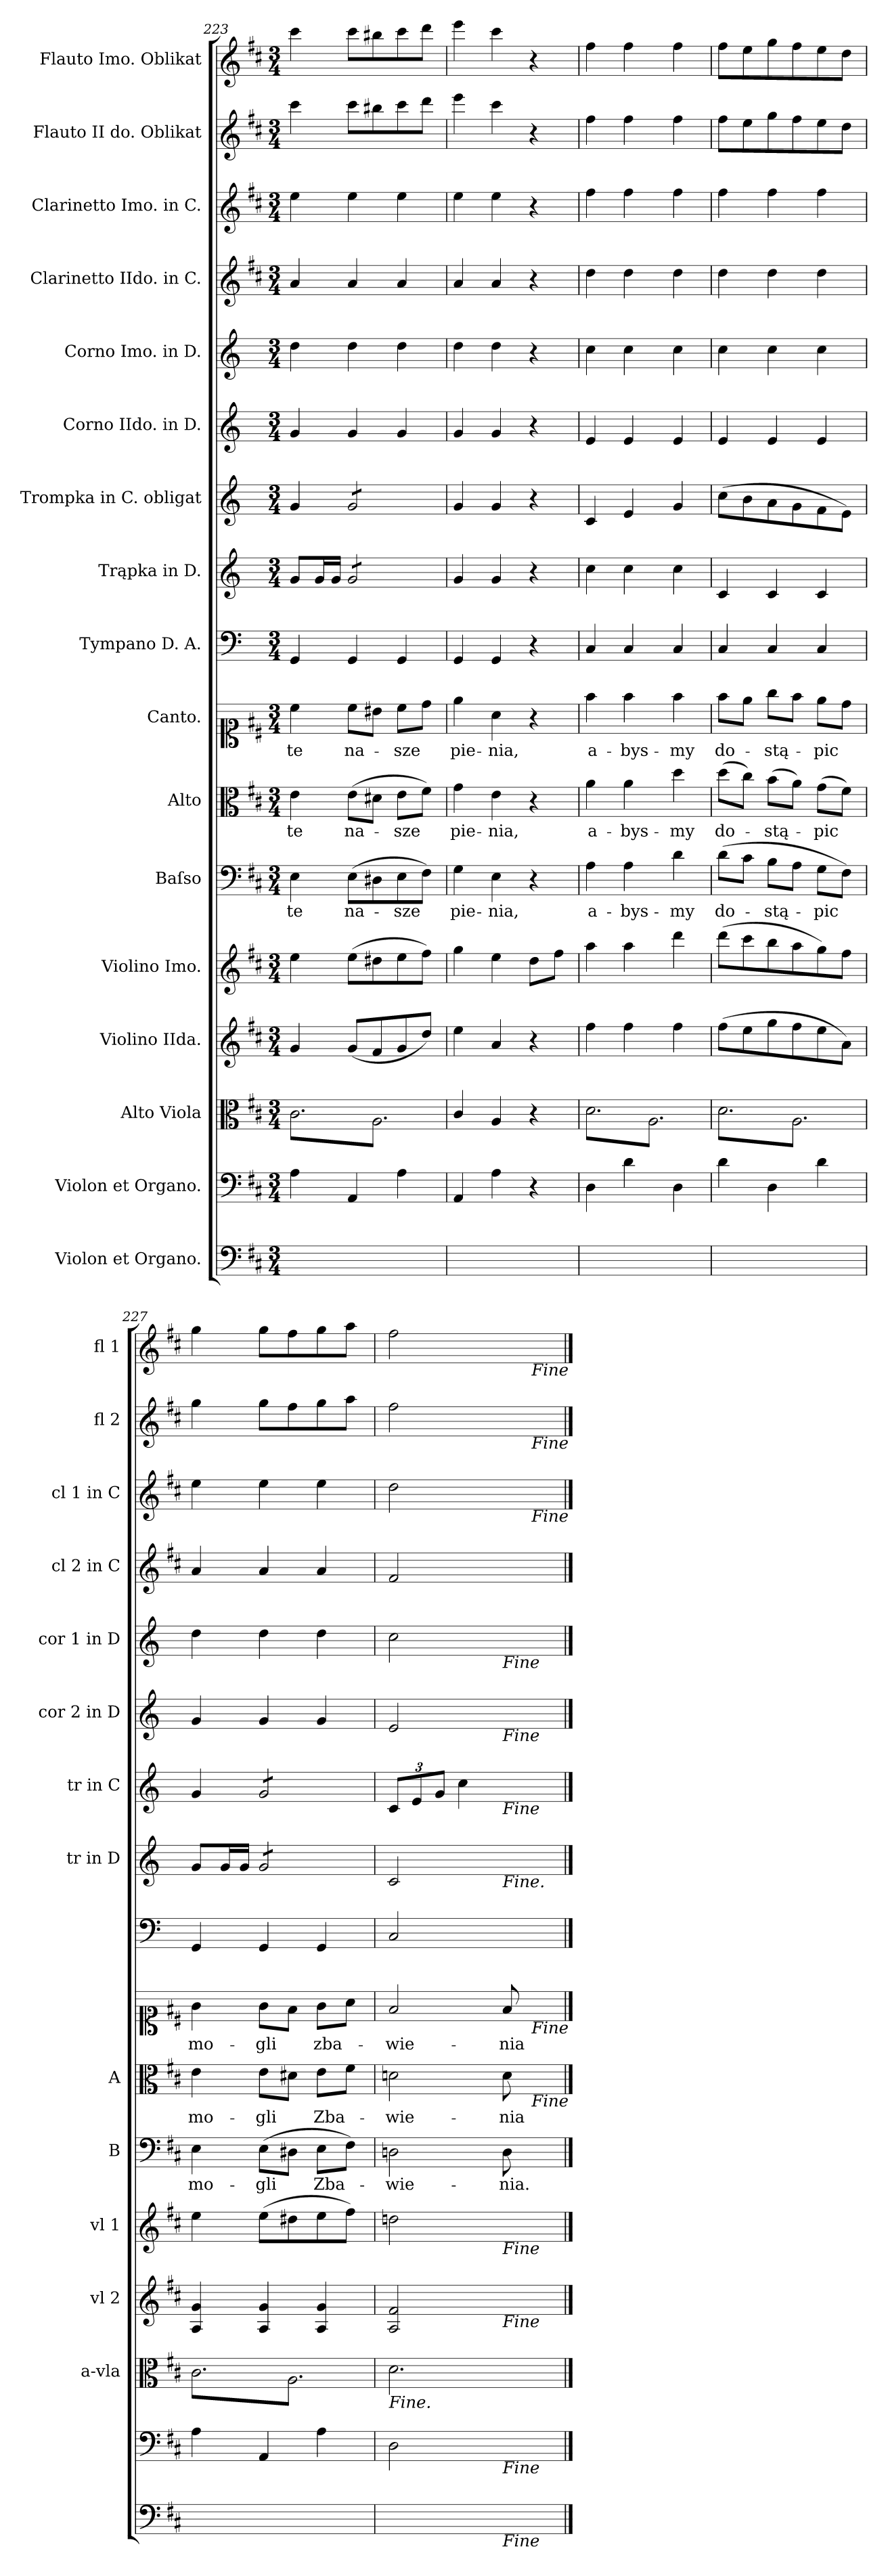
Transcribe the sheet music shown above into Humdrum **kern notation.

**kern	**kern	**dynam	**kern	**kern	**kern	**kern	**text	**kern	**text	**kern	**text	**kern	**dynam	**kern	**kern	**kern	**kern	**kern	**kern	**kern	**kern
*part17	*part16	*part16	*part15	*part14	*part13	*part12	*part12	*part11	*part11	*part10	*part10	*part9	*part9	*part8	*part7	*part6	*part5	*part4	*part3	*part2	*part1
*staff17	*staff16	*staff16	*staff15	*staff14	*staff13	*staff12	*staff12	*staff11	*staff11	*staff10	*staff10	*staff9	*staff9	*staff8	*staff7	*staff6	*staff5	*staff4	*staff3	*staff2	*staff1
*I"Violon et Organo.	*I"Violon et Organo.	*	*I"Alto Viola	*I"Violino IIda.	*I"Violino Imo.	*I"Baſso	*	*I"Alto	*	*I"Canto.	*	*I"Tympano D. A.	*	*I"Trąpka in D.	*I"Trompka in C. obligat	*I"Corno IIdo. in D.	*I"Corno Imo. in D.	*I"Clarinetto IIdo. in C.	*I"Clarinetto Imo. in C.	*I"Flauto II do. Oblikat	*I"Flauto Imo. Oblikat
*	*	*	*I'a-vla	*I'vl 2	*I'vl 1	*I'B	*	*I'A	*	*	*	*	*	*I'tr in D	*I'tr in C	*I'cor 2 in D	*I'cor 1 in D	*I'cl 2 in C	*I'cl 1 in C	*I'fl 2	*I'fl 1
*clefF4	*clefF4	*	*clefC3	*clefG2	*clefG2	*clefF4	*	*clefC3	*	*clefC1	*	*clefF4	*	*clefG2	*clefG2	*clefG2	*clefG2	*clefG2	*clefG2	*clefG2	*clefG2
*	*	*	*	*	*	*	*	*	*	*	*	*ITrd-1c-2	*	*ITrd-1c-2	*ITrd-1c-2	*ITrd6c10	*ITrd6c10	*	*	*	*
*k[f#c#]	*k[f#c#]	*	*k[f#c#]	*k[f#c#]	*k[f#c#]	*k[f#c#]	*	*k[f#c#]	*	*k[f#c#]	*	*k[f#c#]	*	*k[f#c#]	*k[f#c#]	*k[f#c#]	*k[f#c#]	*k[f#c#]	*k[f#c#]	*k[f#c#]	*k[f#c#]
*M3/4	*M3/4	*	*M3/4	*M3/4	*M3/4	*M3/4	*	*M3/4	*	*M3/4	*	*M3/4	*	*M3/4	*M3/4	*M3/4	*M3/4	*M3/4	*M3/4	*M3/4	*M3/4
=223	=223	=223	=223	=223	=223	=223	=223	=223	=223	=223	=223	=223	=223	=223	=223	=223	=223	=223	=223	=223	=223
*	*	*	*tremolo	*	*	*	*	*	*	*	*	*	*	*	*	*	*	*	*	*	*
4A\yy	4A\	.	(8c#\L	4g/	4ee\	4E\	te	4e\	te	4cc#\	te	4AA/	.	8a/L	4a/	4A/	4e\	4a/	4ee\	4ccc#\	4ccc#\
.	.	.	8A\)	.	.	.	.	.	.	.	.	.	.	16a/L	.	.	.	.	.	.	.
.	.	.	.	.	.	.	.	.	.	.	.	.	.	16a/JJ	.	.	.	.	.	.	.
*	*	*	*	*	*	*	*	*	*	*	*	*	*	*tremolo	*	*	*	*	*	*	*
*	*	*	*	*	*	*	*	*	*	*	*	*	*	*	*tremolo	*	*	*	*	*	*
4AA/yy	4AA/	.	8c#\	(8g/L	(8ee\L	(8E\L	na-	(8e\L	na-	8cc#\L	na-	4AA/	.	8a/L	8a/L	4A/	4e\	4a/	4ee\	8ccc#\L	8ccc#\L
.	.	.	8A\)	8f#/	8dd#X\	8D#X\	.	8d#X\J	.	8b#X\J	.	.	.	8a/	8a/	.	.	.	.	8bb#X\	8bb#X\
4A\yy	4A\	.	8c#\	8g/	8ee\	8E\	-sze	8e\L	-sze	8cc#\L	-sze	4AA/	.	8a/	8a/	4A/	4e\	4a/	4ee\	8ccc#\	8ccc#\
.	.	.	8A\)J	8dd/J)	8ff#\J)	8F#\J)	.	8f#\J)	.	8dd\J	.	.	.	8a/J	8a/J	.	.	.	.	8ddd\J	8ddd\J
*	*	*	*	*	*	*	*	*	*	*	*	*	*	*	*Xtremolo	*	*	*	*	*	*
*	*	*	*	*	*	*	*	*	*	*	*	*	*	*Xtremolo	*	*	*	*	*	*	*
*	*	*	*Xtremolo	*	*	*	*	*	*	*	*	*	*	*	*	*	*	*	*	*	*
=224	=224	=224	=224	=224	=224	=224	=224	=224	=224	=224	=224	=224	=224	=224	=224	=224	=224	=224	=224	=224	=224
4AA/yy	4AA/	.	4c#/	4ee\	4gg\	4G\	pie-	4g\	pie-	4ee\	pie-	4AA/	.	4a/	4a/	4A/	4e\	4a/	4ee\	4eee\	4eee\
.	.	.	.	.	.	.	.	.	.	.	.	.	.	.	.	.	.	.	.	.	.
4A\yy	4A\	.	4A/	4a/	4ee\	4E\	-nia,	4e\	-nia,	4a\	-nia,	4AA/	.	4a/	4a/	4A/	4e\	4a/	4ee\	4ccc#\	4ccc#\
4ryy	4r	.	4r	4r	8dd\L	4r	.	4r	.	4r	.	4r	.	4r	4r	4r	4r	4r	4r	4r	4r
.	.	.	.	.	8ff#\J	.	.	.	.	.	.	.	.	.	.	.	.	.	.	.	.
=225	=225	=225	=225	=225	=225	=225	=225	=225	=225	=225	=225	=225	=225	=225	=225	=225	=225	=225	=225	=225	=225
*	*	*	*tremolo	*	*	*	*	*	*	*	*	*	*	*	*	*	*	*	*	*	*
4D\yy	4D\	.	(8d\L	4ff#\	4aa\	4A\	a-	4a\	a-	4ff#\	a-	4D/	.	4dd\	4d/	4F#/	4d\	4dd\	4ff#\	4ff#\	4ff#\
.	.	.	8A\)	.	.	.	.	.	.	.	.	.	.	.	.	.	.	.	.	.	.
4d\yy	4d\	.	8d\	4ff#\	4aa\	4A\	-bys-	4a\	-bys-	4ff#\	-bys-	4D/	.	4dd\	4f#/	4F#/	4d\	4dd\	4ff#\	4ff#\	4ff#\
.	.	.	8A\)	.	.	.	.	.	.	.	.	.	.	.	.	.	.	.	.	.	.
4D\yy	4D\	.	8d\	4ff#\	4ddd\	4d\	-my	4dd\	-my	4ff#\	-my	4D/	.	4dd\	4a/	4F#/	4d\	4dd\	4ff#\	4ff#\	4ff#\
.	.	.	8A\)J	.	.	.	.	.	.	.	.	.	.	.	.	.	.	.	.	.	.
=226	=226	=226	=226	=226	=226	=226	=226	=226	=226	=226	=226	=226	=226	=226	=226	=226	=226	=226	=226	=226	=226
4d\yy	4d\	.	(8d\L	(8ff#\L	(8ddd\L	(8d\L	do-	(8dd\L	do-	8ff#\L	do-	4D/	.	4d/	(8dd\L	4F#/	4d\	4dd\	4ff#\	8ff#\L	8ff#\L
.	.	.	8A\)	8ee\	8ccc#\	8c#\J	.	8cc#\J)	.	8ee\J	.	.	.	.	8cc#\	.	.	.	.	8ee\	8ee\
4D\yy	4D\	.	8d\	8gg\	8bb\	8B\L	-stą-	(8b\L	-stą-	8gg\L	-stą-	4D/	.	4d/	8b\	4F#/	4d\	4dd\	4ff#\	8gg\	8gg\
.	.	.	8A\)	8ff#\	8aa\	8A\J	.	8a\J)	.	8ff#\J	.	.	.	.	8a\	.	.	.	.	8ff#\	8ff#\
4d\yy	4d\	.	8d\	8ee\	8gg\)	8G\L	-pic	(8g\L	-pic	8ee\L	-pic	4D/	.	4d/	8g\	4F#/	4d\	4dd\	4ff#\	8ee\	8ee\
.	.	.	8A\)J	8a\J)	8ff#\J	8F#\J)	.	8f#\J)	.	8dd\J	.	.	.	.	8f#\J)	.	.	.	.	8dd\J	8dd\J
=227	=227	=227	=227	=227	=227	=227	=227	=227	=227	=227	=227	=227	=227	=227	=227	=227	=227	=227	=227	=227	=227
!	!	!	!	!	!	!	!	!	!	!	!	!	!LO:DY:a	!	!	!	!	!	!	!	!
4A\yy	4A\	.	(8c#\L	4A/ 4g/	4ee\	4E\	mo-	4e\	mo-	4g\	mo-	4AA/	fort.	8a/L	4a/	4A/	4e\	4a/	4ee\	4gg\	4gg\
.	.	.	8A\)	.	.	.	.	.	.	.	.	.	.	16a/L	.	.	.	.	.	.	.
.	.	.	.	.	.	.	.	.	.	.	.	.	.	16a/JJ	.	.	.	.	.	.	.
*	*	*	*	*	*	*	*	*	*	*	*	*	*	*tremolo	*	*	*	*	*	*	*
*	*	*	*	*	*	*	*	*	*	*	*	*	*	*	*tremolo	*	*	*	*	*	*
4AA/yy	4AA/	.	8c#\	4A/ 4g/	(8ee\L	(8E\L	-gli	8e\L	-gli	8g\L	-gli	4AA/	.	8a/L	8a/L	4A/	4e\	4a/	4ee\	8gg\L	8gg\L
.	.	.	8A\)	.	8dd#X\	8D#X\J	.	8d#X\J	.	8f#\J	.	.	.	8a/	8a/	.	.	.	.	8ff#\	8ff#\
4A\yy	4A\	for.	8c#\	4A/ 4g/	8ee\	8E\L	Zba-	8e\L	Zba-	8g\L	zba-	4AA/	.	8a/	8a/	4A/	4e\	4a/	4ee\	8gg\	8gg\
.	.	.	8A\)J	.	8ff#\J)	8F#\J)	.	8f#\J	.	8a\J	.	.	.	8a/J	8a/J	.	.	.	.	8aa\J	8aa\J
*	*	*	*	*	*	*	*	*	*	*	*	*	*	*	*Xtremolo	*	*	*	*	*	*
*	*	*	*	*	*	*	*	*	*	*	*	*	*	*Xtremolo	*	*	*	*	*	*	*
*	*	*	*Xtremolo	*	*	*	*	*	*	*	*	*	*	*	*	*	*	*	*	*	*
=228	=228	=228	=228	=228	=228	=228	=228	=228	=228	=228	=228	=228	=228	=228	=228	=228	=228	=228	=228	=228	=228
!	!	!	!LO:TX:b:i:t=Fine.	!	!	!	!	!	!	!	!	!	!	!	!	!	!	!	!	!	!
*	*	*	*	*	*	*	*	*	*	*	*	*	*	*	*	*	*	*	*^	*^	*^
2D\yy	2D\	.	2.d\	2A/ 2f#/	2ddn\	2Dn\	-wie-	2dn\	-wie-	2f#/	-wie-	2D/	.	2d/	12d/L	2F#/	2d\	2f#/	2dd\	2ryy	2ff#\	2ryy	2ff#\	2ryy
.	.	.	.	.	.	.	.	.	.	.	.	.	.	.	12f#/	.	.	.	.	.	.	.	.	.
.	.	.	.	.	.	.	.	.	.	.	.	.	.	.	.	.	.	.	.	.	.	.	.	.
.	.	.	.	.	.	.	.	.	.	.	.	.	.	.	12a/J	.	.	.	.	.	.	.	.	.
.	.	.	.	.	.	.	.	.	.	.	.	.	.	.	4dd\	.	.	.	.	.	.	.	.	.
!	!	!	!	!	!	!	!	!	!	!	!	!	!	!	!	!	!LO:TX:b:i:t=Fine	!	!	!	!	!	!	!
!	!	!	!	!	!	!	!	!	!	!	!	!	!	!	!	!LO:TX:b:i:t=Fine	!	!	!	!	!	!	!	!
!	!	!	!	!	!	!	!	!	!	!	!	!	!	!	!LO:TX:b:i:t=Fine	!	!	!	!	!	!	!	!	!
!	!	!	!	!	!	!	!	!	!	!	!	!	!	!LO:TX:b:i:t=Fine.	!	!	!	!	!	!	!	!	!	!
!	!	!	!	!	!LO:TX:b:i:t=Fine	!	!	!	!	!	!	!	!	!	!	!	!	!	!	!	!	!	!	!
!	!	!	!	!LO:TX:b:i:t=Fine	!	!	!	!	!	!	!	!	!	!	!	!	!	!	!	!	!	!	!	!
!	!LO:TX:b:i:t=Fine	!	!	!	!	!	!	!	!	!	!	!	!	!	!	!	!	!	!	!	!	!	!	!
!LO:TX:b:i:t=Fine	!	!	!	!	!	!	!	!	!	!	!	!	!	!	!	!	!	!	!	!	!	!	!	!
4ryy	4ryy	.	.	4ryy	4ryy	8D\	-nia.	8d\	-nia	8f#/	-nia	4ryy	.	4ryy	4ryy	4ryy	4ryy	4ryy	4ryy	8ryy	4ryy	8ryy	4ryy	8ryy
!	!	!	!	!	!	!	!	!	!	!	!	!	!	!	!	!	!	!	!	!	!	!	!	!LO:TX:b:i:t=Fine
!	!	!	!	!	!	!	!	!	!	!	!	!	!	!	!	!	!	!	!	!	!	!LO:TX:b:i:t=Fine	!	!
!	!	!	!	!	!	!	!	!	!	!	!	!	!	!	!	!	!	!	!	!LO:TX:b:i:t=Fine	!	!	!	!
!	!	!	!	!	!	!	!	!	!	!LO:TX:b:i:t=Fine	!	!	!	!	!	!	!	!	!	!	!	!	!	!
!	!	!	!	!	!	!	!	!LO:TX:b:i:t=Fine	!	!	!	!	!	!	!	!	!	!	!	!	!	!	!	!
.	.	.	.	.	.	8ryy	.	8ryy	.	8ryy	.	.	.	.	.	.	.	.	.	8ryy	.	8ryy	.	8ryy
*	*	*	*	*	*	*	*	*	*	*	*	*	*	*	*	*	*	*	*v	*v	*	*	*v	*v
*	*	*	*	*	*	*	*	*	*	*	*	*	*	*	*	*	*	*	*	*v	*v	*
==	==	==	==	==	==	==	==	==	==	==	==	==	==	==	==	==	==	==	==	==	==
*-	*-	*-	*-	*-	*-	*-	*-	*-	*-	*-	*-	*-	*-	*-	*-	*-	*-	*-	*-	*-	*-
